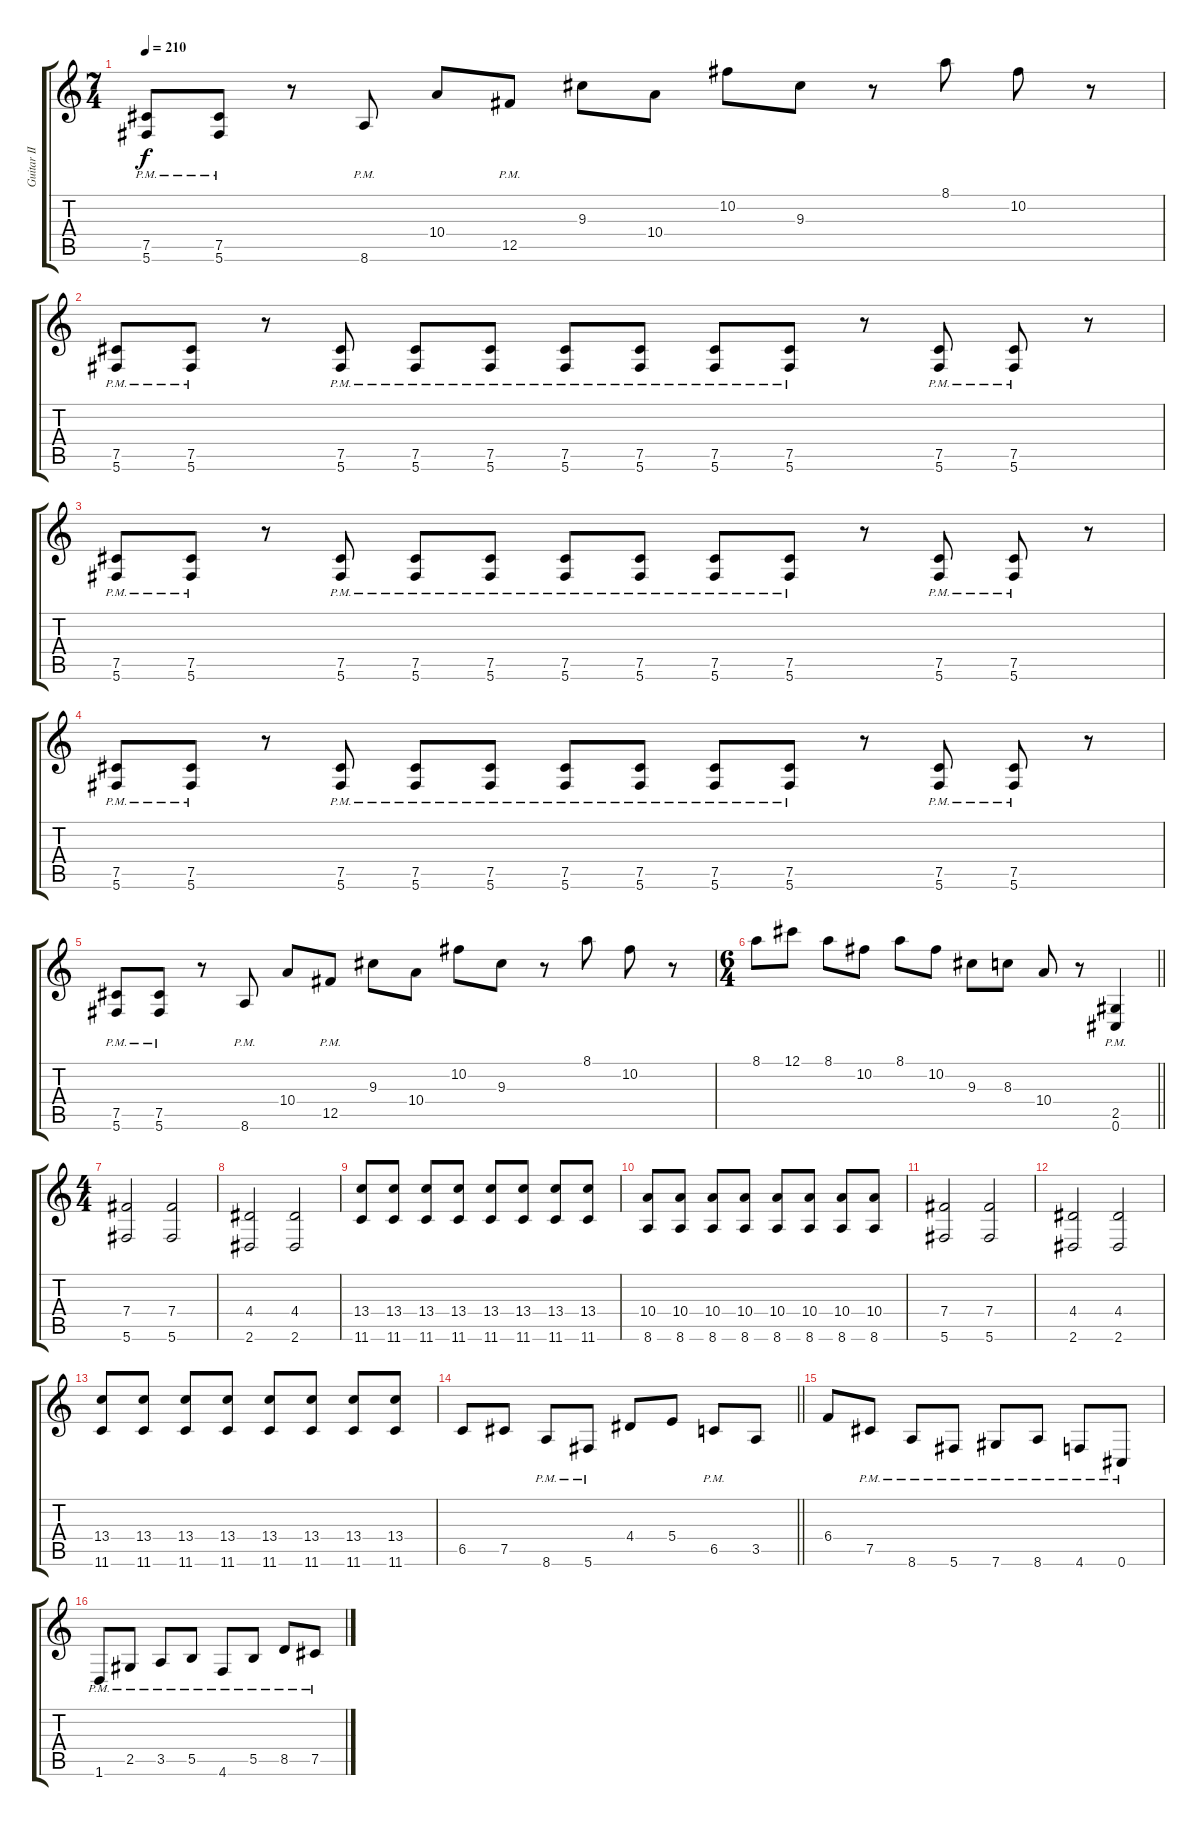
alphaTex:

\track ("Guitar II" "Guitar II") {instrument distortionguitar}
\staff {score tabs}
\tuning (Db4 Ab3 E3 B2 Gb2 Db2) {hide}
\ts (7 4)
\tempo 210
\clef g2
\ks c
(7.5{pm} 5.6{pm}).8{dy f} (7.5{pm} 5.6{pm}).8 r.8 8.6{pm}.8 10.4.8 12.5{pm}.8 9.3.8 10.4.8 10.2.8 9.3.8 r.8 8.1.8 10.2.8 r.8 |
(7.5{pm} 5.6{pm}).8 (7.5{pm} 5.6{pm}).8 r.8 (7.5{pm} 5.6{pm}).8 (7.5{pm} 5.6{pm}).8 (7.5{pm} 5.6{pm}).8 (7.5{pm} 5.6{pm}).8 (7.5{pm} 5.6{pm}).8 (7.5{pm} 5.6{pm}).8 (7.5{pm} 5.6{pm}).8 r.8 (7.5{pm} 5.6{pm}).8 (7.5{pm} 5.6{pm}).8 r.8 |
(7.5{pm} 5.6{pm}).8 (7.5{pm} 5.6{pm}).8 r.8 (7.5{pm} 5.6{pm}).8 (7.5{pm} 5.6{pm}).8 (7.5{pm} 5.6{pm}).8 (7.5{pm} 5.6{pm}).8 (7.5{pm} 5.6{pm}).8 (7.5{pm} 5.6{pm}).8 (7.5{pm} 5.6{pm}).8 r.8 (7.5{pm} 5.6{pm}).8 (7.5{pm} 5.6{pm}).8 r.8 |
(7.5{pm} 5.6{pm}).8 (7.5{pm} 5.6{pm}).8 r.8 (7.5{pm} 5.6{pm}).8 (7.5{pm} 5.6{pm}).8 (7.5{pm} 5.6{pm}).8 (7.5{pm} 5.6{pm}).8 (7.5{pm} 5.6{pm}).8 (7.5{pm} 5.6{pm}).8 (7.5{pm} 5.6{pm}).8 r.8 (7.5{pm} 5.6{pm}).8 (7.5{pm} 5.6{pm}).8 r.8 |
(7.5{pm} 5.6{pm}).8 (7.5{pm} 5.6{pm}).8 r.8 8.6{pm}.8 10.4.8 12.5{pm}.8 9.3.8 10.4.8 10.2.8 9.3.8 r.8 8.1.8 10.2.8 r.8 |
\ts (6 4)
\barLineRight lightlight
8.1.8 12.1.8 8.1.8 10.2.8 8.1.8 10.2.8 9.3.8 8.3.8 10.4.8 r.8 (2.5{pm} 0.6{pm}).4 |
\ts (4 4)
(7.4 5.6).2 (7.4 5.6).2 |
(4.4 2.6).2 (4.4 2.6).2 |
(13.4 11.6).8 (13.4 11.6).8 (13.4 11.6).8 (13.4 11.6).8 (13.4 11.6).8 (13.4 11.6).8 (13.4 11.6).8 (13.4 11.6).8 |
(10.4 8.6).8 (10.4 8.6).8 (10.4 8.6).8 (10.4 8.6).8 (10.4 8.6).8 (10.4 8.6).8 (10.4 8.6).8 (10.4 8.6).8 |
(7.4 5.6).2 (7.4 5.6).2 |
(4.4 2.6).2 (4.4 2.6).2 |
(13.4 11.6).8 (13.4 11.6).8 (13.4 11.6).8 (13.4 11.6).8 (13.4 11.6).8 (13.4 11.6).8 (13.4 11.6).8 (13.4 11.6).8 |
\barLineRight lightlight
6.5.8 7.5.8 8.6{pm}.8 5.6{pm}.8 4.4.8 5.4.8 6.5{pm}.8 3.5.8 |
6.4.8 7.5{pm}.8 8.6{pm}.8 5.6{pm}.8 7.6{pm}.8 8.6{pm}.8 4.6{pm}.8 0.6{pm}.8 |
1.6{pm}.8 2.5{pm}.8 3.5{pm}.8 5.5{pm}.8 4.6{pm}.8 5.5{pm}.8 8.5{pm}.8 7.5{pm}.8
